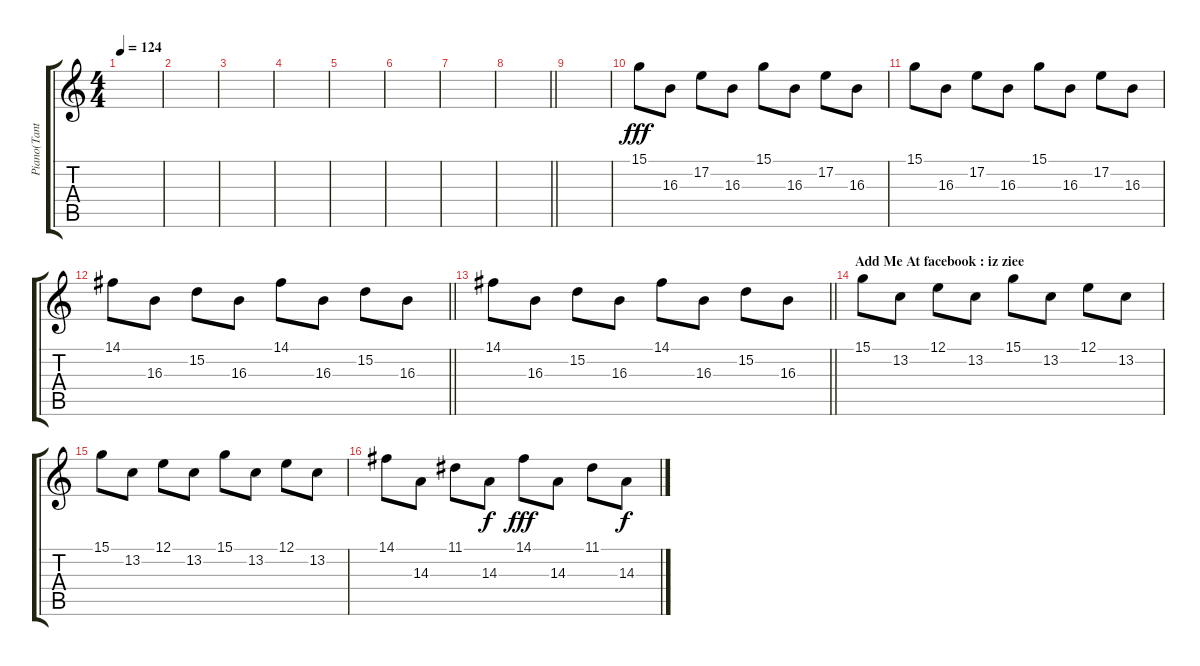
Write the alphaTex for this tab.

\track ("Piano(Tantra)" "Piano(Tant") {instrument acousticgrandpiano}
\staff {score tabs}
\tuning (E4 B3 G3 D3 A2 E2) {hide}
\ts (4 4)
\tempo 124
\clef g2
\ks c
|
|
|
|
|
|
|
\barLineRight lightlight
|
|
15.1.8{dy fff} 16.3.8 17.2.8 16.3.8 15.1.8 16.3.8 17.2.8 16.3.8 |
15.1.8 16.3.8 17.2.8 16.3.8 15.1.8 16.3.8 17.2.8 16.3.8 |
\barLineRight lightlight
14.1.8 16.3.8 15.2.8 16.3.8 14.1.8 16.3.8 15.2.8 16.3.8 |
\barLineRight lightlight
14.1.8 16.3.8 15.2.8 16.3.8 14.1.8 16.3.8 15.2.8 16.3.8 |
\section ("" "Add Me At facebook : iz ziee")
15.1.8 13.2.8 12.1.8 13.2.8 15.1.8 13.2.8 12.1.8 13.2.8 |
15.1.8 13.2.8 12.1.8 13.2.8 15.1.8 13.2.8 12.1.8 13.2.8 |
14.1.8 14.3.8 11.1.8 14.3.8{dy f} 14.1.8{dy fff} 14.3.8 11.1.8 14.3.8{dy f}
